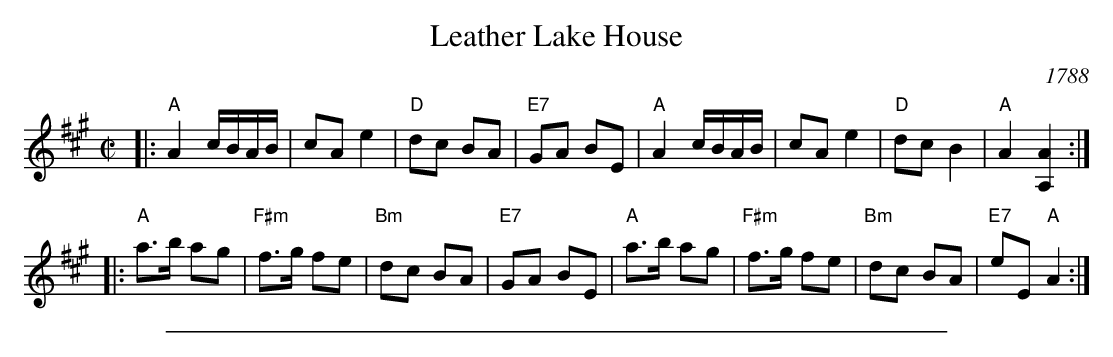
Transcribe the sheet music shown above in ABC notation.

X:1
T: Leather Lake House
O: 1788
M: C|
L: 1/16
K: A
|: "A"A4 cBAB | c2A2 e4 | "D"d2c2 B2A2 | "E7"G2A2 B2E2 \
|  "A"A4 cBAB | c2A2 e4 | "D"d2c2 B4   |  "A"A4 [A4A,4] :|
|: "A"a3b a2g2 | "F#m"f3g f2e2 | "Bm"d2c2 B2A2 | "E7"G2A2 B2E2 \
|  "A"a3b a2g2 | "F#m"f3g f2e2 | "Bm"d2c2 B2A2 | "E7"e2E2 "A"A4 :|
